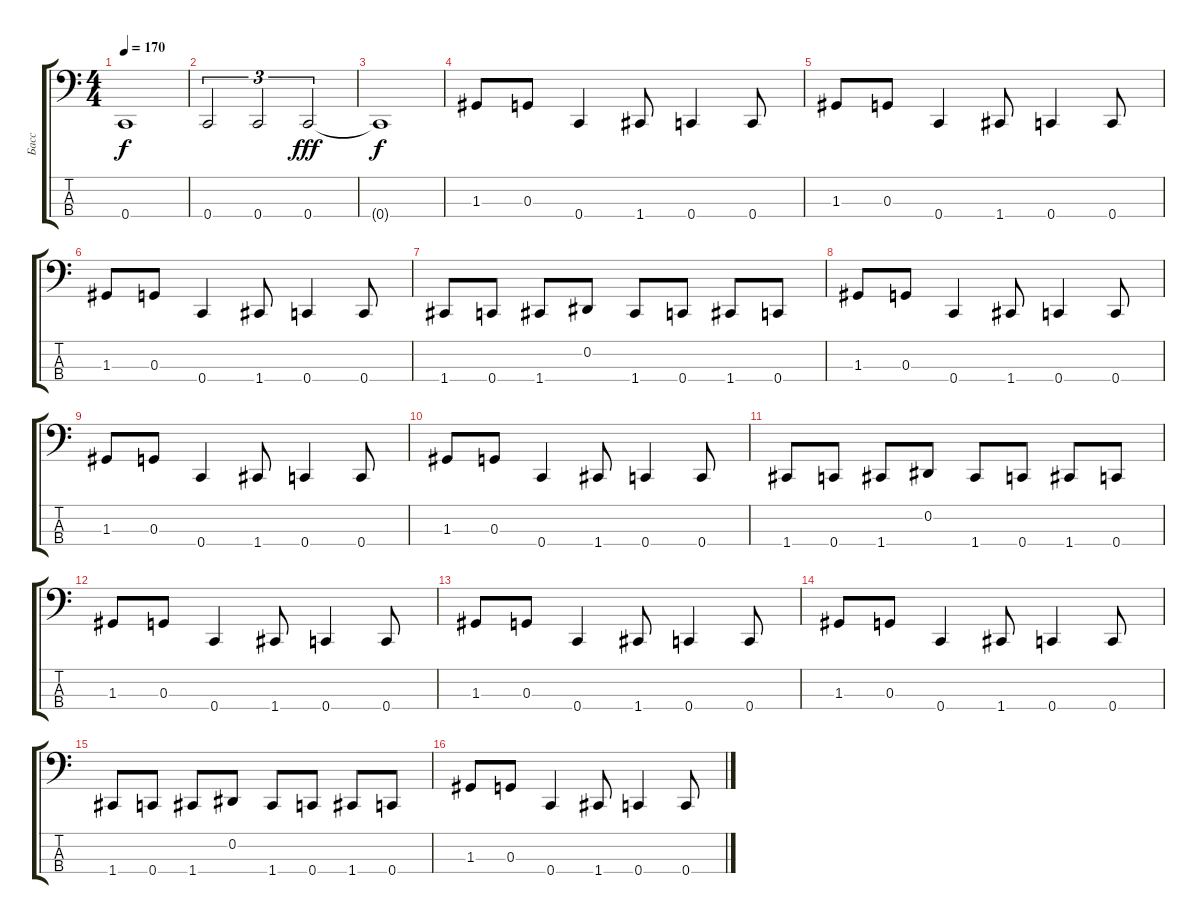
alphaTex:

\track ("Басс" "Басс") {instrument electricbassfinger}
\staff {score tabs}
\tuning (Bb1 Eb1 G1 C1) {hide}
\ts (4 4)
\tempo 170
\clef f4
\ks c
0.4{t}.1{dy f} |
0.4.2{tu (3 2)} 0.4.2{tu (3 2)} 0.4.2{tu (3 2) dy fff} |
0.4{t}.1{dy f} |
1.3.8 0.3.8 0.4.4 1.4.8 0.4.4 0.4.8 |
1.3.8 0.3.8 0.4.4 1.4.8 0.4.4 0.4.8 |
1.3.8 0.3.8 0.4.4 1.4.8 0.4.4 0.4.8 |
1.4.8 0.4.8 1.4.8 0.2.8 1.4.8 0.4.8 1.4.8 0.4.8 |
1.3.8 0.3.8 0.4.4 1.4.8 0.4.4 0.4.8 |
1.3.8 0.3.8 0.4.4 1.4.8 0.4.4 0.4.8 |
1.3.8 0.3.8 0.4.4 1.4.8 0.4.4 0.4.8 |
1.4.8 0.4.8 1.4.8 0.2.8 1.4.8 0.4.8 1.4.8 0.4.8 |
1.3.8 0.3.8 0.4.4 1.4.8 0.4.4 0.4.8 |
1.3.8 0.3.8 0.4.4 1.4.8 0.4.4 0.4.8 |
1.3.8 0.3.8 0.4.4 1.4.8 0.4.4 0.4.8 |
1.4.8 0.4.8 1.4.8 0.2.8 1.4.8 0.4.8 1.4.8 0.4.8 |
1.3.8 0.3.8 0.4.4 1.4.8 0.4.4 0.4.8
